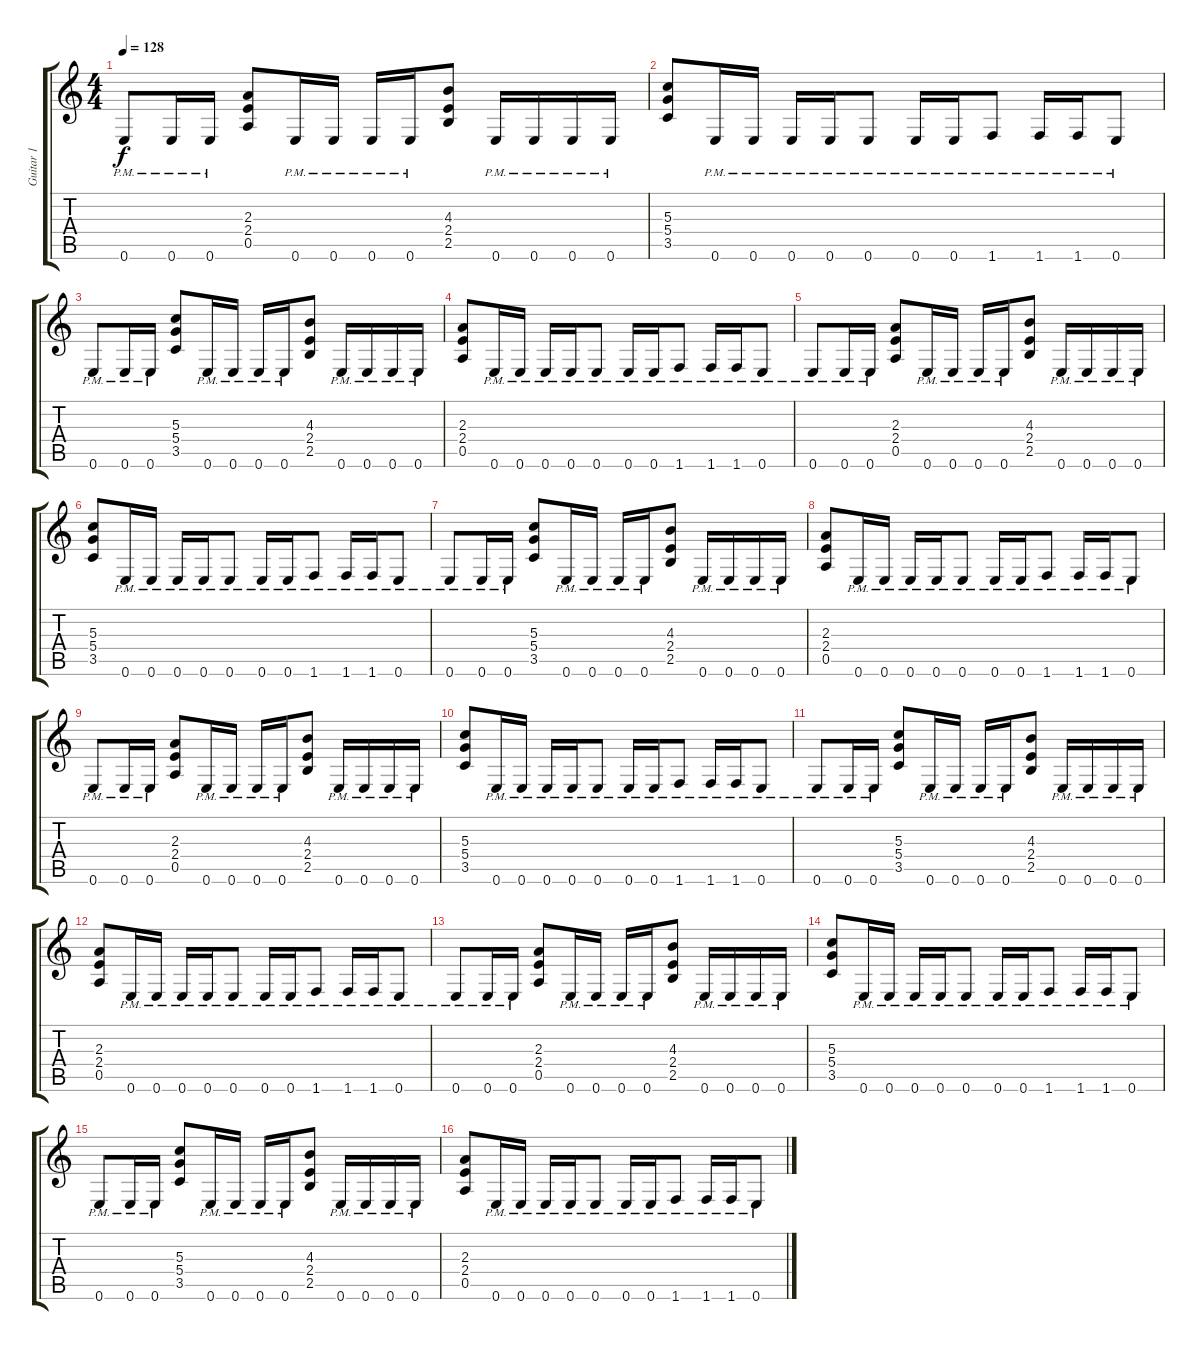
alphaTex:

\track ("Guitar 1" "Guitar 1") {instrument distortionguitar}
\staff {score tabs}
\tuning (E4 B3 G3 D3 A2 E2) {hide}
\ts (4 4)
\tempo 128
\clef g2
\ks c
0.6{pm}.8{dy f volume 10 balance 4 instrument distortionguitar} 0.6{pm}.16 0.6{pm}.16 (2.3 2.4 0.5).8 0.6{pm}.16 0.6{pm}.16 0.6{pm}.16 0.6{pm}.16 (4.3 2.4 2.5).8 0.6{pm}.16 0.6{pm}.16 0.6{pm}.16 0.6{pm}.16 |
(5.3 5.4 3.5).8 0.6{pm}.16 0.6{pm}.16 0.6{pm}.16 0.6{pm}.16 0.6{pm}.8 0.6{pm}.16 0.6{pm}.16 1.6{pm}.8 1.6{pm}.16 1.6{pm}.16 0.6{pm}.8 |
0.6{pm}.8 0.6{pm}.16 0.6{pm}.16 (5.3 5.4 3.5).8 0.6{pm}.16 0.6{pm}.16 0.6{pm}.16 0.6{pm}.16 (4.3 2.4 2.5).8 0.6{pm}.16 0.6{pm}.16 0.6{pm}.16 0.6{pm}.16 |
(2.3 2.4 0.5).8 0.6{pm}.16 0.6{pm}.16 0.6{pm}.16 0.6{pm}.16 0.6{pm}.8 0.6{pm}.16 0.6{pm}.16 1.6{pm}.8 1.6{pm}.16 1.6{pm}.16 0.6{pm}.8 |
0.6{pm}.8 0.6{pm}.16 0.6{pm}.16 (2.3 2.4 0.5).8 0.6{pm}.16 0.6{pm}.16 0.6{pm}.16 0.6{pm}.16 (4.3 2.4 2.5).8 0.6{pm}.16 0.6{pm}.16 0.6{pm}.16 0.6{pm}.16 |
(5.3 5.4 3.5).8 0.6{pm}.16 0.6{pm}.16 0.6{pm}.16 0.6{pm}.16 0.6{pm}.8 0.6{pm}.16 0.6{pm}.16 1.6{pm}.8 1.6{pm}.16 1.6{pm}.16 0.6{pm}.8 |
0.6{pm}.8 0.6{pm}.16 0.6{pm}.16 (5.3 5.4 3.5).8 0.6{pm}.16 0.6{pm}.16 0.6{pm}.16 0.6{pm}.16 (4.3 2.4 2.5).8 0.6{pm}.16 0.6{pm}.16 0.6{pm}.16 0.6{pm}.16 |
(2.3 2.4 0.5).8 0.6{pm}.16 0.6{pm}.16 0.6{pm}.16 0.6{pm}.16 0.6{pm}.8 0.6{pm}.16 0.6{pm}.16 1.6{pm}.8 1.6{pm}.16 1.6{pm}.16 0.6{pm}.8 |
0.6{pm}.8 0.6{pm}.16 0.6{pm}.16 (2.3 2.4 0.5).8 0.6{pm}.16 0.6{pm}.16 0.6{pm}.16 0.6{pm}.16 (4.3 2.4 2.5).8 0.6{pm}.16 0.6{pm}.16 0.6{pm}.16 0.6{pm}.16 |
(5.3 5.4 3.5).8 0.6{pm}.16 0.6{pm}.16 0.6{pm}.16 0.6{pm}.16 0.6{pm}.8 0.6{pm}.16 0.6{pm}.16 1.6{pm}.8 1.6{pm}.16 1.6{pm}.16 0.6{pm}.8 |
0.6{pm}.8 0.6{pm}.16 0.6{pm}.16 (5.3 5.4 3.5).8 0.6{pm}.16 0.6{pm}.16 0.6{pm}.16 0.6{pm}.16 (4.3 2.4 2.5).8 0.6{pm}.16 0.6{pm}.16 0.6{pm}.16 0.6{pm}.16 |
(2.3 2.4 0.5).8 0.6{pm}.16 0.6{pm}.16 0.6{pm}.16 0.6{pm}.16 0.6{pm}.8 0.6{pm}.16 0.6{pm}.16 1.6{pm}.8 1.6{pm}.16 1.6{pm}.16 0.6{pm}.8 |
0.6{pm}.8 0.6{pm}.16 0.6{pm}.16 (2.3 2.4 0.5).8 0.6{pm}.16 0.6{pm}.16 0.6{pm}.16 0.6{pm}.16 (4.3 2.4 2.5).8 0.6{pm}.16 0.6{pm}.16 0.6{pm}.16 0.6{pm}.16 |
(5.3 5.4 3.5).8 0.6{pm}.16 0.6{pm}.16 0.6{pm}.16 0.6{pm}.16 0.6{pm}.8 0.6{pm}.16 0.6{pm}.16 1.6{pm}.8 1.6{pm}.16 1.6{pm}.16 0.6{pm}.8 |
0.6{pm}.8 0.6{pm}.16 0.6{pm}.16 (5.3 5.4 3.5).8 0.6{pm}.16 0.6{pm}.16 0.6{pm}.16 0.6{pm}.16 (4.3 2.4 2.5).8 0.6{pm}.16 0.6{pm}.16 0.6{pm}.16 0.6{pm}.16 |
(2.3 2.4 0.5).8 0.6{pm}.16 0.6{pm}.16 0.6{pm}.16 0.6{pm}.16 0.6{pm}.8 0.6{pm}.16 0.6{pm}.16 1.6{pm}.8 1.6{pm}.16 1.6{pm}.16 0.6{pm}.8
